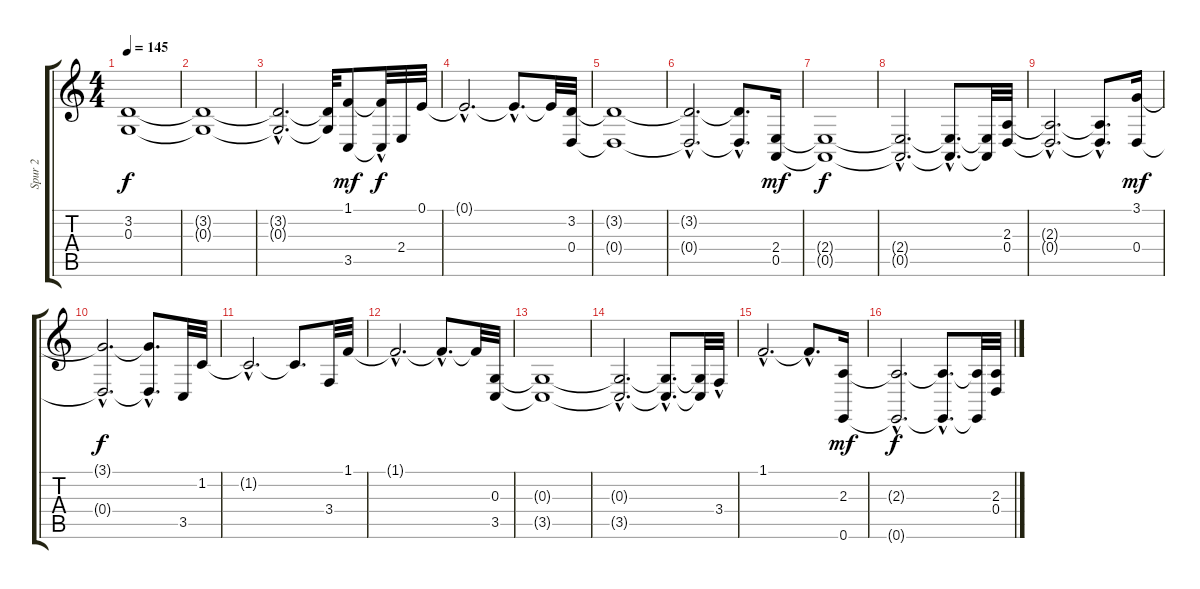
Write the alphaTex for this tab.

\track ("Spur 2" "Spur 2") {instrument pad2warm}
\staff {score tabs}
\tuning (E4 B3 G3 D3 A2 E2) {hide}
\ts (4 4)
\tempo 145
\clef g2
\ks c
(3.2{t} 0.3{t}).1{dy f} |
(3.2{t} 0.3{t}).1 |
(3.2{hac t} 0.3{hac t}).2{d} (3.2{t} 0.3{t}).32 (1.1 3.5).8{dy mf} (1.1{hac t} 3.5{hac t}).32{dy f} 2.4.32 0.1.32 |
0.1{hac t}.2{d} 0.1{hac t}.8{d} 0.1{t}.32 (3.2 0.4).32 |
(3.2{t} 0.4{t}).1 |
(3.2{hac t} 0.4{hac t}).2{d} (3.2{hac t} 0.4{hac t}).8{d} (2.4 0.5).16{dy mf} |
(2.4{t} 0.5{t}).1{dy f} |
(2.4{hac t} 0.5{hac t}).2{d} (2.4{hac t} 0.5{hac t}).8{d} (2.4{t} 0.5{t}).32 (2.3 0.4).32 |
(2.3{hac t} 0.4{hac t}).2{d} (2.3{hac t} 0.4{hac t}).8{d} (3.1 0.4).16{dy mf} |
(3.1{hac t} 0.4{hac t}).2{d dy f} (3.1{hac t} 0.4{hac t}).8{d} 3.5.32 1.2.32 |
1.2{hac t}.2{d} 1.2{t}.8{d} 3.4.32 1.1.32 |
1.1{hac t}.2{d} 1.1{hac t}.8{d} 1.1{t}.32 (0.3 3.5).32 |
(0.3{t} 3.5{t}).1 |
(0.3{hac t} 3.5{hac t}).2{d} (0.3{hac t} 3.5{hac t}).8{d} (0.3{t} 3.5{t}).32 3.4{hac}.32 |
1.1{hac}.2{d} 1.1{hac t}.8{d} (2.3 0.6).16{dy mf} |
(2.3{hac t} 0.6{hac t}).2{d dy f} (2.3{hac t} 0.6{hac t}).8{d} (2.3{t} 0.6{t}).32 (2.3 0.4).32
